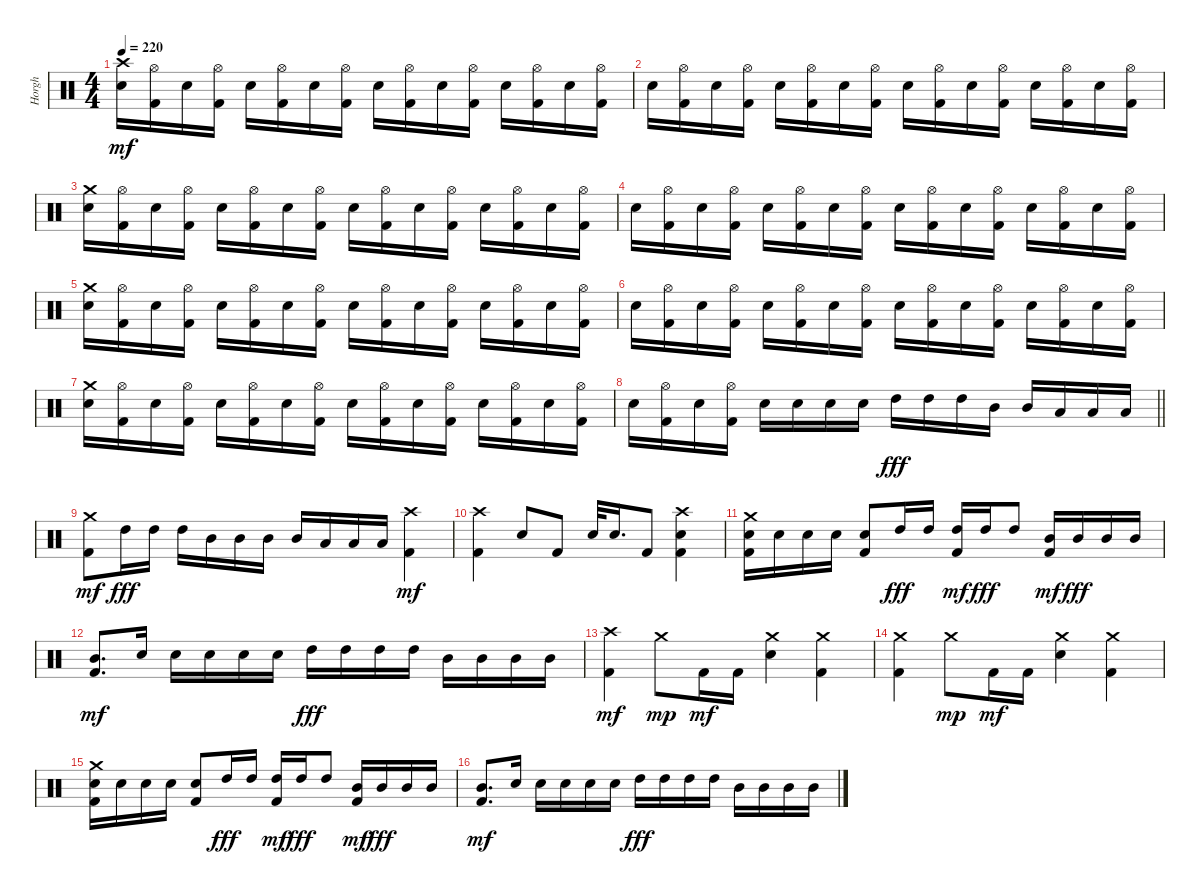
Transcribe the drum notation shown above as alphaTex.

\track ("Horgh" "Horgh") {instrument percussion}
\staff {score}
\articulation defaults
\ts (4 4)
\tempo 220
\clef neutral
\ks c
("Crash high (hit)" "Electric Snare (hit)").16{dy mf} ("Hi-Hat (open)" "Kick (hit) 2").16 "Electric Snare (hit)".16 ("Hi-Hat (open)" "Kick (hit) 2").16 "Electric Snare (hit)".16 ("Hi-Hat (open)" "Kick (hit) 2").16 "Electric Snare (hit)".16 ("Hi-Hat (open)" "Kick (hit) 2").16 "Electric Snare (hit)".16 ("Hi-Hat (open)" "Kick (hit) 2").16 "Electric Snare (hit)".16 ("Hi-Hat (open)" "Kick (hit) 2").16 "Electric Snare (hit)".16 ("Hi-Hat (open)" "Kick (hit) 2").16 "Electric Snare (hit)".16 ("Hi-Hat (open)" "Kick (hit) 2").16 |
"Electric Snare (hit)".16 ("Hi-Hat (open)" "Kick (hit) 2").16 "Electric Snare (hit)".16 ("Hi-Hat (open)" "Kick (hit) 2").16 "Electric Snare (hit)".16 ("Hi-Hat (open)" "Kick (hit) 2").16 "Electric Snare (hit)".16 ("Hi-Hat (open)" "Kick (hit) 2").16 "Electric Snare (hit)".16 ("Hi-Hat (open)" "Kick (hit) 2").16 "Electric Snare (hit)".16 ("Hi-Hat (open)" "Kick (hit) 2").16 "Electric Snare (hit)".16 ("Hi-Hat (open)" "Kick (hit) 2").16 "Electric Snare (hit)".16 ("Hi-Hat (open)" "Kick (hit) 2").16 |
("Crash medium (hit)" "Electric Snare (hit)").16 ("Hi-Hat (open)" "Kick (hit) 2").16 "Electric Snare (hit)".16 ("Hi-Hat (open)" "Kick (hit) 2").16 "Electric Snare (hit)".16 ("Hi-Hat (open)" "Kick (hit) 2").16 "Electric Snare (hit)".16 ("Hi-Hat (open)" "Kick (hit) 2").16 "Electric Snare (hit)".16 ("Hi-Hat (open)" "Kick (hit) 2").16 "Electric Snare (hit)".16 ("Hi-Hat (open)" "Kick (hit) 2").16 "Electric Snare (hit)".16 ("Hi-Hat (open)" "Kick (hit) 2").16 "Electric Snare (hit)".16 ("Hi-Hat (open)" "Kick (hit) 2").16 |
"Electric Snare (hit)".16 ("Hi-Hat (open)" "Kick (hit) 2").16 "Electric Snare (hit)".16 ("Hi-Hat (open)" "Kick (hit) 2").16 "Electric Snare (hit)".16 ("Hi-Hat (open)" "Kick (hit) 2").16 "Electric Snare (hit)".16 ("Hi-Hat (open)" "Kick (hit) 2").16 "Electric Snare (hit)".16 ("Hi-Hat (open)" "Kick (hit) 2").16 "Electric Snare (hit)".16 ("Hi-Hat (open)" "Kick (hit) 2").16 "Electric Snare (hit)".16 ("Hi-Hat (open)" "Kick (hit) 2").16 "Electric Snare (hit)".16 ("Hi-Hat (open)" "Kick (hit) 2").16 |
("Crash medium (hit)" "Electric Snare (hit)").16 ("Hi-Hat (open)" "Kick (hit) 2").16 "Electric Snare (hit)".16 ("Hi-Hat (open)" "Kick (hit) 2").16 "Electric Snare (hit)".16 ("Hi-Hat (open)" "Kick (hit) 2").16 "Electric Snare (hit)".16 ("Hi-Hat (open)" "Kick (hit) 2").16 "Electric Snare (hit)".16 ("Hi-Hat (open)" "Kick (hit) 2").16 "Electric Snare (hit)".16 ("Hi-Hat (open)" "Kick (hit) 2").16 "Electric Snare (hit)".16 ("Hi-Hat (open)" "Kick (hit) 2").16 "Electric Snare (hit)".16 ("Hi-Hat (open)" "Kick (hit) 2").16 |
"Electric Snare (hit)".16 ("Hi-Hat (open)" "Kick (hit) 2").16 "Electric Snare (hit)".16 ("Hi-Hat (open)" "Kick (hit) 2").16 "Electric Snare (hit)".16 ("Hi-Hat (open)" "Kick (hit) 2").16 "Electric Snare (hit)".16 ("Hi-Hat (open)" "Kick (hit) 2").16 "Electric Snare (hit)".16 ("Hi-Hat (open)" "Kick (hit) 2").16 "Electric Snare (hit)".16 ("Hi-Hat (open)" "Kick (hit) 2").16 "Electric Snare (hit)".16 ("Hi-Hat (open)" "Kick (hit) 2").16 "Electric Snare (hit)".16 ("Hi-Hat (open)" "Kick (hit) 2").16 |
("Crash medium (hit)" "Electric Snare (hit)").16 ("Hi-Hat (open)" "Kick (hit) 2").16 "Electric Snare (hit)".16 ("Hi-Hat (open)" "Kick (hit) 2").16 "Electric Snare (hit)".16 ("Hi-Hat (open)" "Kick (hit) 2").16 "Electric Snare (hit)".16 ("Hi-Hat (open)" "Kick (hit) 2").16 "Electric Snare (hit)".16 ("Hi-Hat (open)" "Kick (hit) 2").16 "Electric Snare (hit)".16 ("Hi-Hat (open)" "Kick (hit) 2").16 "Electric Snare (hit)".16 ("Hi-Hat (open)" "Kick (hit) 2").16 "Electric Snare (hit)".16 ("Hi-Hat (open)" "Kick (hit) 2").16 |
\barLineRight lightlight "Electric Snare (hit)".16
("Hi-Hat (open)" "Kick (hit) 2").16 "Electric Snare (hit)".16 ("Hi-Hat (open)" "Kick (hit) 2").16 "Electric Snare (hit)".16 "Electric Snare (hit)".16 "Electric Snare (hit)".16 "Electric Snare (hit)".16 "High Tom (hit)".16{dy fff} "High Tom (hit)".16 "High Tom (hit)".16 "Mid Tom (hit)".16 "Mid Tom (hit)".16 "Low Tom (hit)".16 "Low Tom (hit)".16 "Low Tom (hit)".16 |
("Crash medium (hit)" "Kick (hit) 2").8{dy mf} "High Tom (hit)".16{dy fff} "High Tom (hit)".16 "High Tom (hit)".16 "Mid Tom (hit)".16 "Mid Tom (hit)".16 "Mid Tom (hit)".16 "Mid Tom (hit)".16 "Low Tom (hit)".16 "Low Tom (hit)".16 "Low Tom (hit)".16 ("Crash high (hit)" "Kick (hit) 2").4{dy mf} |
("Crash high (hit)" "Kick (hit) 2").4 "Electric Snare (hit)".8 "Kick (hit) 2".8 "Electric Snare (hit)".32 "Electric Snare (hit)".16{d} "Kick (hit) 2".8 ("Crash high (hit)" "Electric Snare (hit)" "Kick (hit) 2").4 |
("Crash medium (hit)" "Electric Snare (hit)" "Kick (hit) 2").16 "Electric Snare (hit)".16 "Electric Snare (hit)".16 "Electric Snare (hit)".16 ("Electric Snare (hit)" "Kick (hit) 2").8 "High Tom (hit)".16{dy fff} "High Tom (hit)".16 ("High Tom (hit)" "Kick (hit) 2").16{dy mf} "High Tom (hit)".16{dy fff} "High Tom (hit)".8 ("Mid Tom (hit)" "Kick (hit) 2").16{dy mf} "Mid Tom (hit)".16{dy fff} "Mid Tom (hit)".16 "Mid Tom (hit)".16 |
("Mid Tom (hit)" "Kick (hit) 2").8{d dy mf} "Electric Snare (hit)".16 "Electric Snare (hit)".16 "Electric Snare (hit)".16 "Electric Snare (hit)".16 "Electric Snare (hit)".16 "High Tom (hit)".16{dy fff} "High Tom (hit)".16 "High Tom (hit)".16 "High Tom (hit)".16 "Mid Tom (hit)".16 "Mid Tom (hit)".16 "Mid Tom (hit)".16 "Mid Tom (hit)".16 |
("Crash high (hit)" "Kick (hit) 2").4{dy mf} "Crash medium (hit)".8{dy mp} "Kick (hit) 2".16{dy mf} "Kick (hit) 2".16 ("Crash medium (hit)" "Electric Snare (hit)").4 ("Crash medium (hit)" "Kick (hit) 2").4 |
("Crash medium (hit)" "Kick (hit) 2").4 "Crash medium (hit)".8{dy mp} "Kick (hit) 2".16{dy mf} "Kick (hit) 2".16 ("Crash medium (hit)" "Electric Snare (hit)").4 ("Crash medium (hit)" "Kick (hit) 2").4 |
("Crash medium (hit)" "Electric Snare (hit)" "Kick (hit) 2").16 "Electric Snare (hit)".16 "Electric Snare (hit)".16 "Electric Snare (hit)".16 ("Electric Snare (hit)" "Kick (hit) 2").8 "High Tom (hit)".16{dy fff} "High Tom (hit)".16 ("High Tom (hit)" "Kick (hit) 2").16{dy mf} "High Tom (hit)".16{dy fff} "High Tom (hit)".8 ("Mid Tom (hit)" "Kick (hit) 2").16{dy mf} "Mid Tom (hit)".16{dy fff} "Mid Tom (hit)".16 "Mid Tom (hit)".16 |
("Mid Tom (hit)" "Kick (hit) 2").8{d dy mf} "Electric Snare (hit)".16 "Electric Snare (hit)".16 "Electric Snare (hit)".16 "Electric Snare (hit)".16 "Electric Snare (hit)".16 "High Tom (hit)".16{dy fff} "High Tom (hit)".16 "High Tom (hit)".16 "High Tom (hit)".16 "Mid Tom (hit)".16 "Mid Tom (hit)".16 "Mid Tom (hit)".16 "Mid Tom (hit)".16
